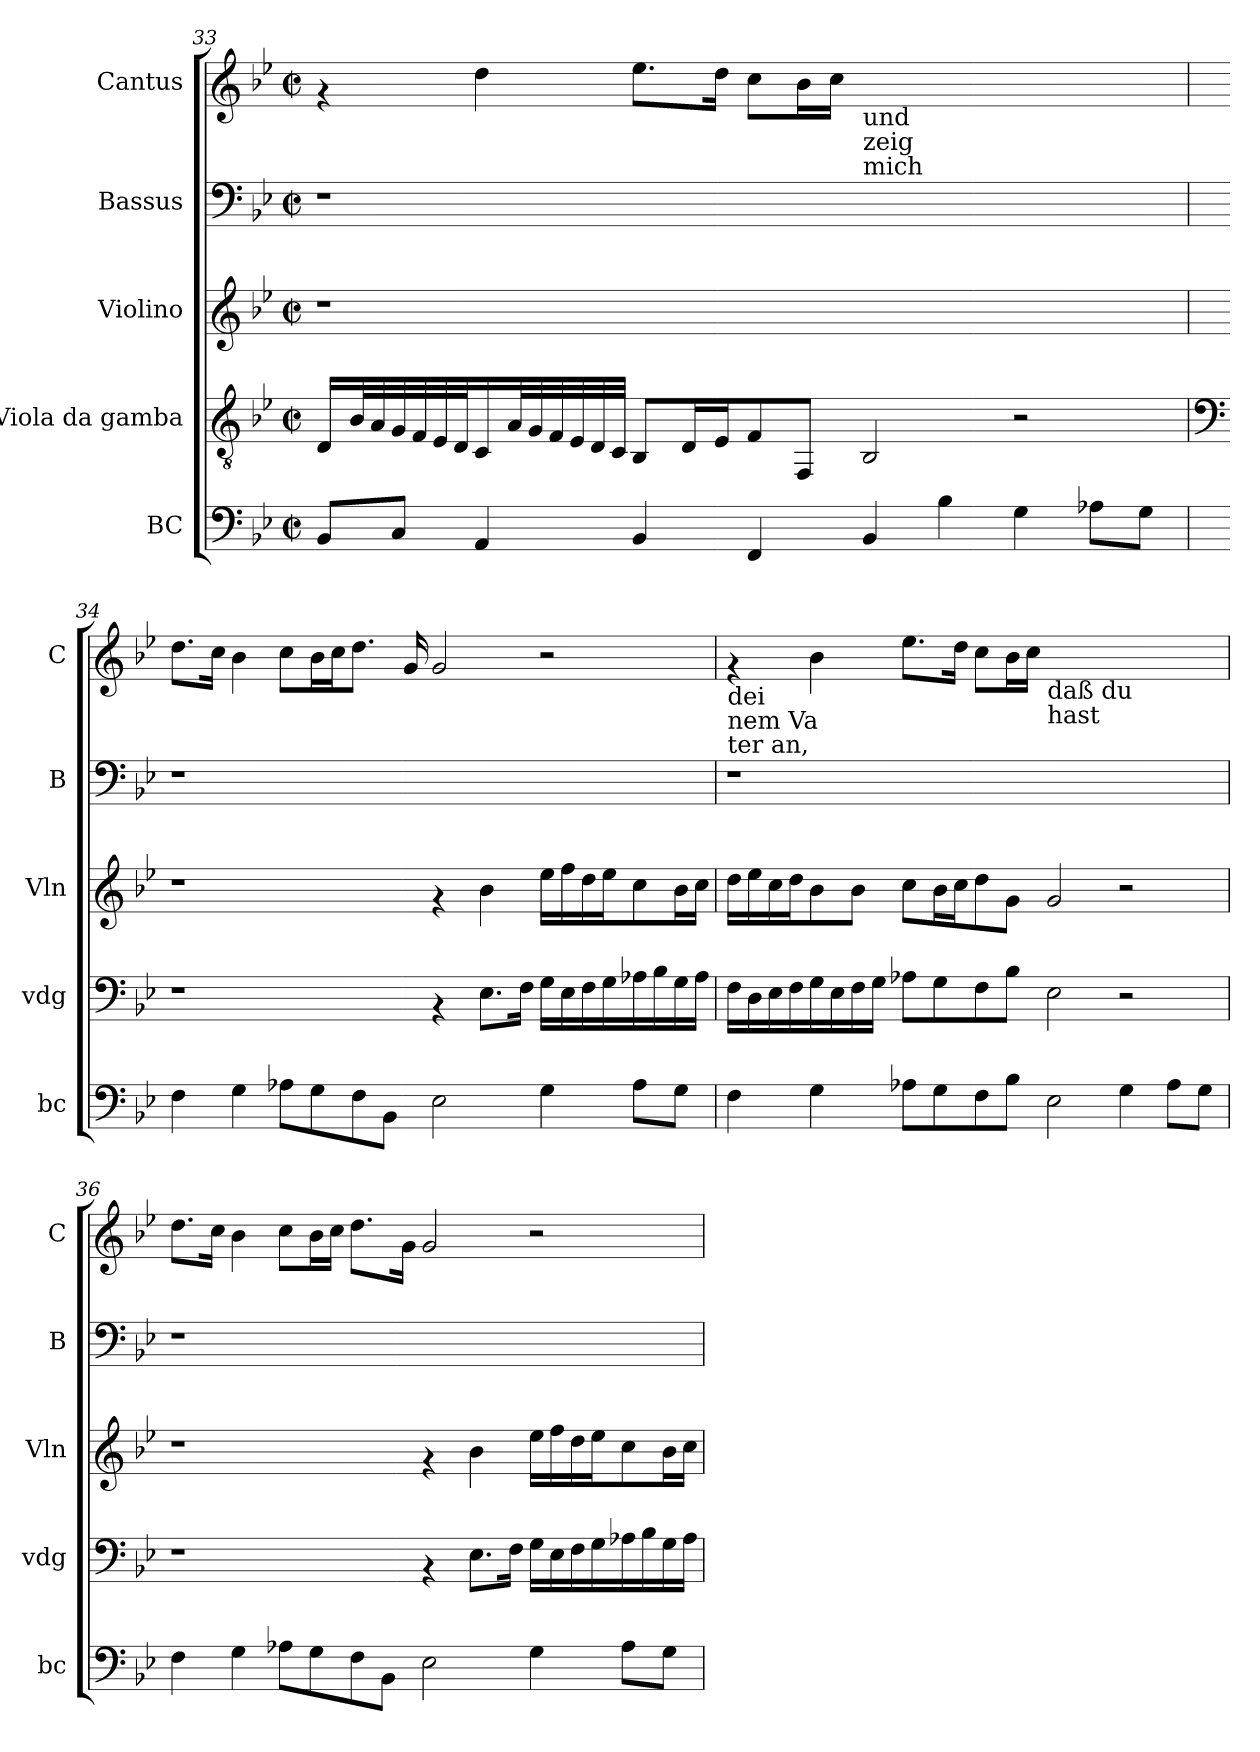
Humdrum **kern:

**kern	**kern	**kern	**kern	**kern
*part5	*part4	*part3	*part2	*part1
*staff5	*staff4	*staff3	*staff2	*staff1
*I"BC	*I"Viola da gamba	*I"Violino	*I"Bassus	*I"Cantus
*I'bc	*I'vdg	*I'Vln	*I'B	*I'C
!!LO:LB:g=z
*clefF4	*clefGv2	*clefG2	*clefF4	*clefG2
*k[b-e-]	*k[b-e-]	*k[b-e-]	*k[b-e-]	*k[b-e-]
*B-:	*B-:	*B-:	*B-:	*B-:
*M2/2	*M2/2	*M2/2	*M2/2	*M2/2
*met(c|)	*met(c|)	*met(c|)	*met(c|)	*met(c|)
=33	=33	=33	=33	=33
8BB-/L	16D/LL	1r	1r	4rf
.	32B-/L	.	.	.
.	32A/	.	.	.
8C/J	32G/	.	.	.
.	32F/	.	.	.
.	32E-/	.	.	.
.	32D/J	.	.	.
4AA/	16C/	.	.	4dd\
.	32A/L	.	.	.
.	32G/	.	.	.
.	32F/	.	.	.
.	32E-/	.	.	.
.	32D/	.	.	.
.	32C/JJJ	.	.	.
4BB-/	8BB-/L	.	.	8.ee-\L
.	16D/L	.	.	.
.	16E-/J	.	.	16dd\Jk
4FF/	8F/	.	.	8cc\L
.	8FF/J	.	.	16b-\L
.	.	.	.	16cc\JJ
!	!	!	!	!LO:TX:b:t=und
!	!	!	!	!LO:TX:b:t=zeig
!	!	!	!	!LO:TX:b:t=mich
4BB-/	2BB-/	1ryy	1ryy	1ryy
4B-\	.	.	.	.
4G\	2r	.	.	.
8A-X\L	.	.	.	.
8G\J	.	.	.	.
=34	=34	=34	=34	=34
*	*clefF4	*	*	*
4F\	1r	1r	1r	8.dd\L
.	.	.	.	16cc\Jk
4G\	.	.	.	4b-\
8A-X\L	.	.	.	8cc\L
8G\	.	.	.	16b-\L
.	.	.	.	16cc\J
8F\	.	.	.	8.dd\J
8BB-\J	.	.	.	.
.	.	.	.	16g/
2E-\	4rAA	4rf	1ryy	2g/
.	8.E-\L	4b-\	.	.
.	16F\Jk	.	.	.
4G\	16G\LL	16ee-\LL	.	2r
.	16E-\	16ff\	.	.
.	16F\	16dd\	.	.
.	16G\	16ee-\J	.	.
8A-\L	16A-X\	8cc\	.	.
.	16B-\	.	.	.
8G\J	16G\	16b-\L	.	.
.	16A-\JJ	16cc\JJ	.	.
=35	=35	=35	=35	=35
!	!	!	!	!LO:TX:b:t=dei
!	!	!	!	!LO:TX:b:t=nem Va
!	!	!	!	!LO:TX:b:t=ter an,
4F\	16F\LL	16dd\LL	1r	4rf
.	16D\	16ee-\	.	.
.	16E-\	16cc\	.	.
.	16F\	16dd\J	.	.
4G\	16G\	8b-\	.	4b-\
.	16E-\	.	.	.
.	16F\	8b-\J	.	.
.	16G\JJ	.	.	.
8A-X\L	8A-X\L	8cc\L	.	8.ee-\L
8G\	8G\	16b-\L	.	.
.	.	16cc\J	.	16dd\Jk
8F\	8F\	8dd\	.	8cc\L
8B-\J	8B-\J	8g\J	.	16b-\L
.	.	.	.	16cc\JJ
!	!	!	!	!LO:TX:b:t=daß du
!	!	!	!	!LO:TX:b:t=hast
2E-\	2E-\	2g/	1ryy	1ryy
4G\	2r	2r	.	.
8A-\L	.	.	.	.
8G\J	.	.	.	.
!!LO:LB:g=z
=36	=36	=36	=36	=36
4F\	1r	1r	1r	8.dd\L
.	.	.	.	16cc\Jk
4G\	.	.	.	4b-\
8A-X\L	.	.	.	8cc\L
8G\	.	.	.	16b-\L
.	.	.	.	16cc\JJ
8F\	.	.	.	8.dd\L
8BB-\J	.	.	.	.
.	.	.	.	16g\Jk
2E-\	4rAA	4rf	1ryy	2g/
.	8.E-\L	4b-\	.	.
.	16F\Jk	.	.	.
4G\	16G\LL	16ee-\LL	.	2r
.	16E-\	16ff\	.	.
.	16F\	16dd\	.	.
.	16G\	16ee-\J	.	.
8A-\L	16A-X\	8cc\	.	.
.	16B-\	.	.	.
8G\J	16G\	16b-\L	.	.
.	16A-\JJ	16cc\JJ	.	.
=	=	=	=	=
*-	*-	*-	*-	*-
